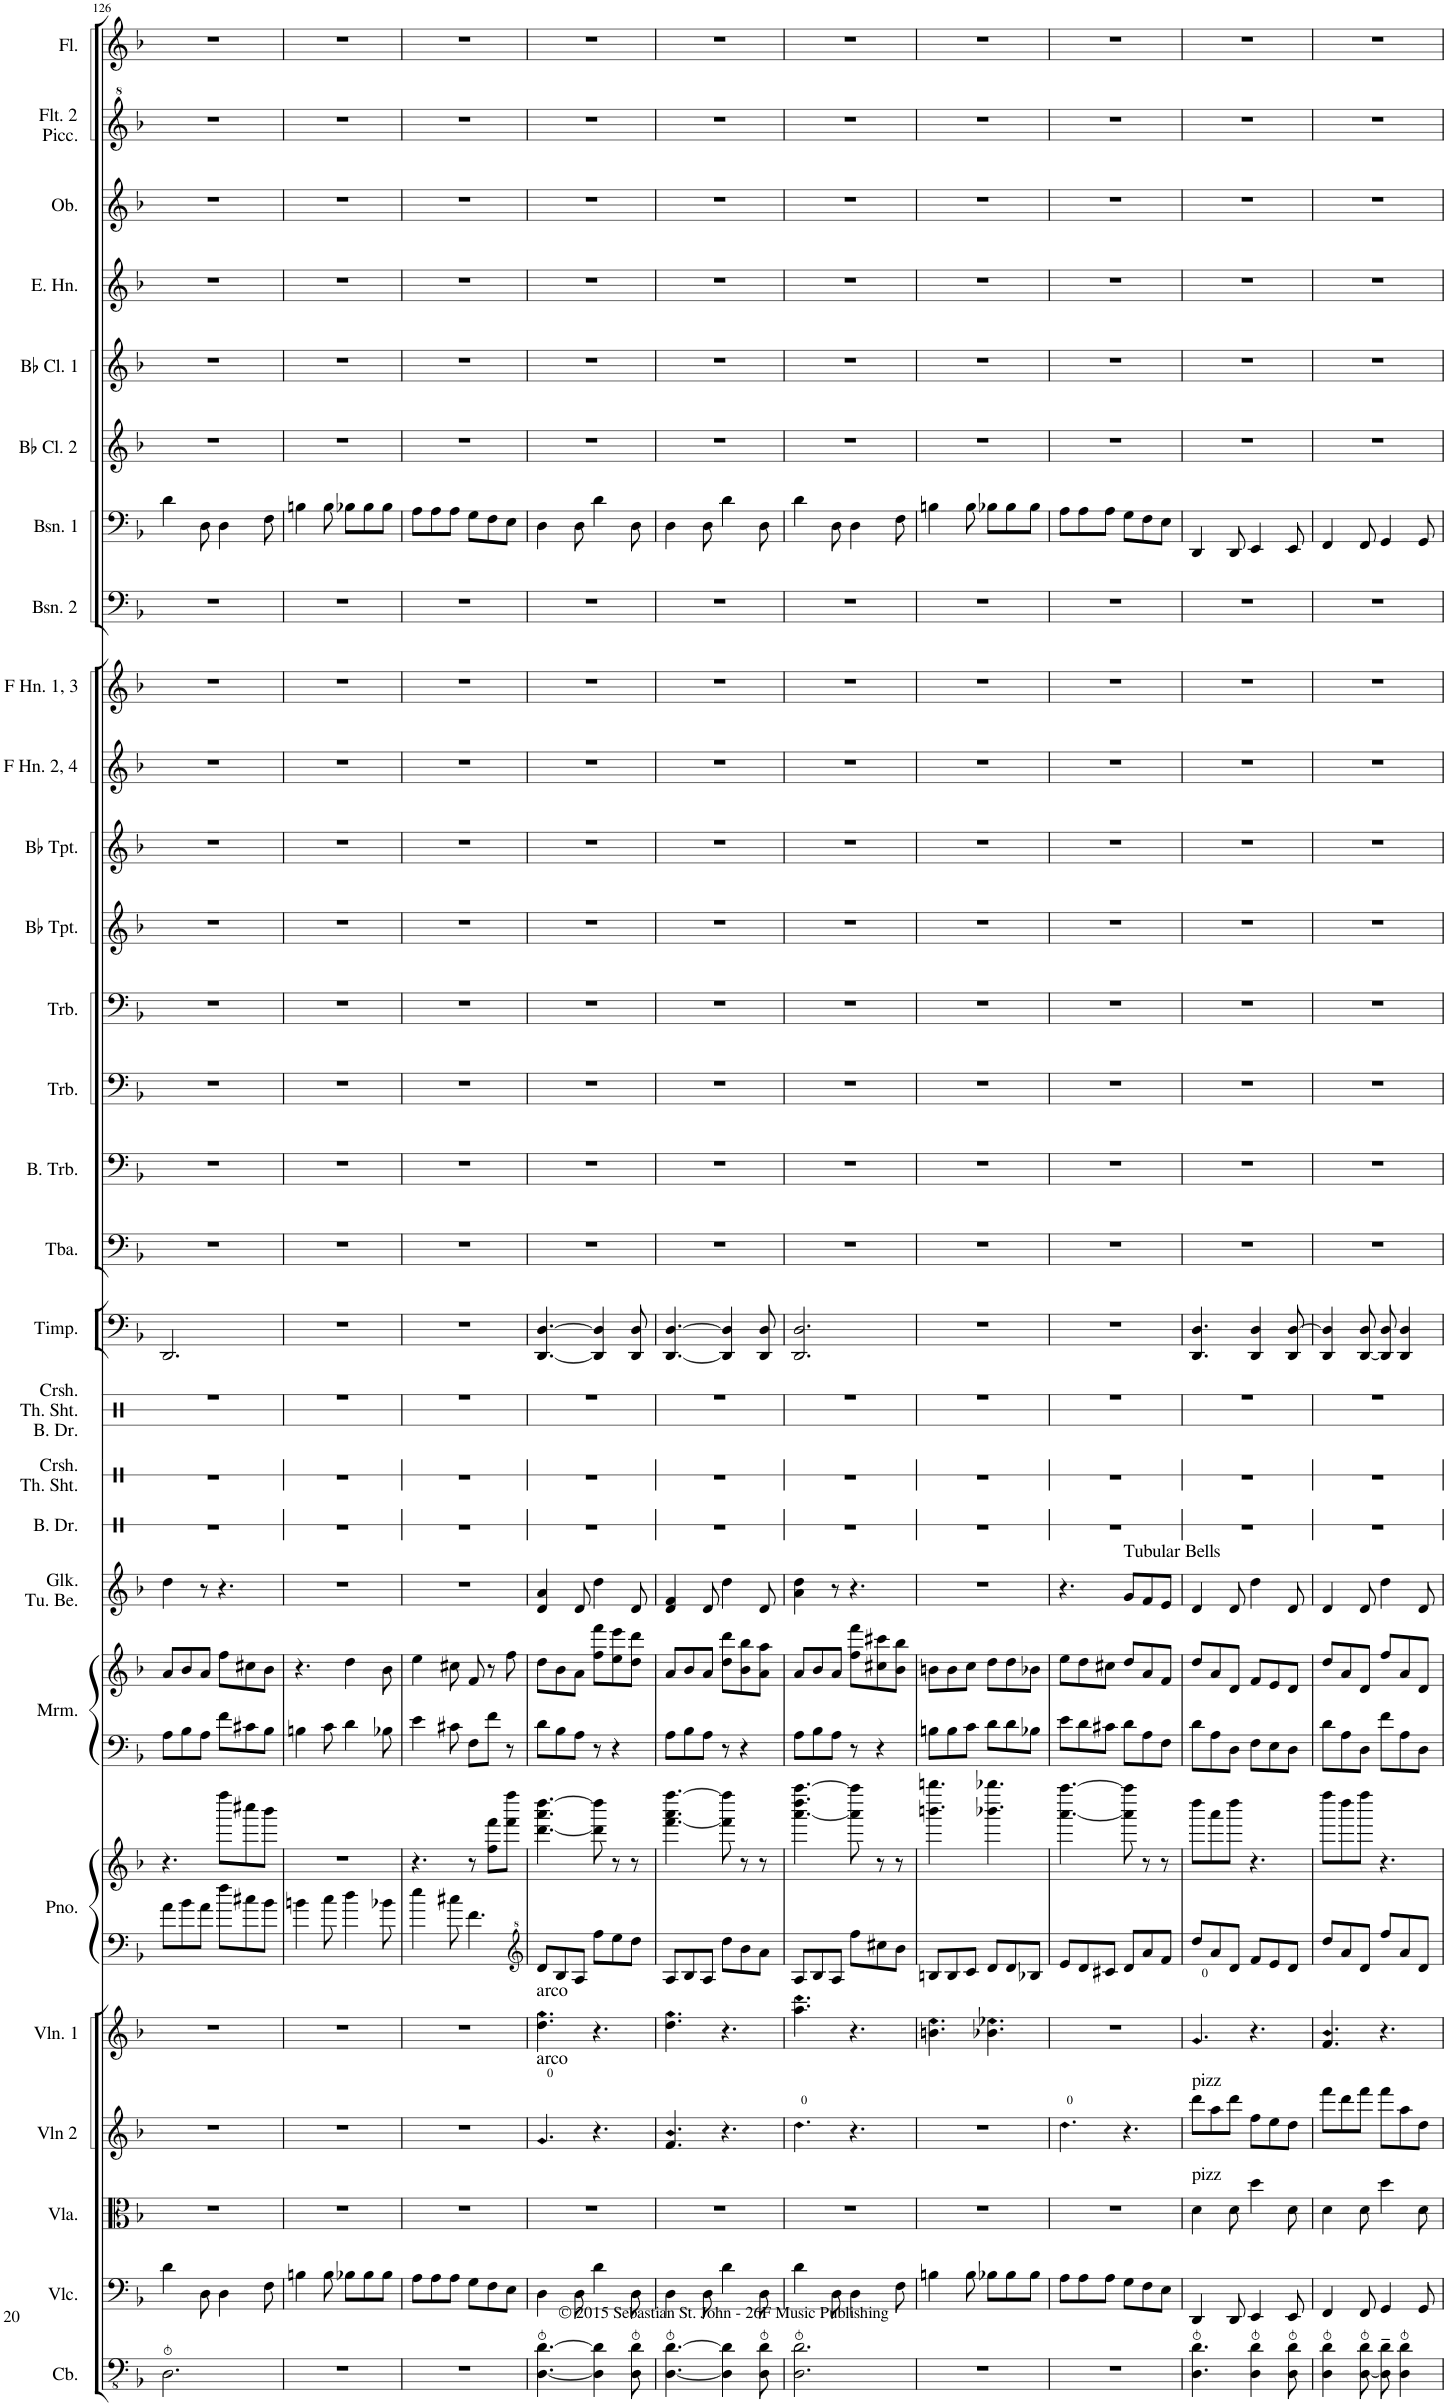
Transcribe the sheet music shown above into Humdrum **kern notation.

**kern	**kern	**kern	**kern	**kern	**kern	**kern	**kern	**kern	**kern	**kern	**kern	**kern	**kern	**kern	**kern	**kern	**kern	**kern	**kern	**kern	**kern	**kern	**kern	**kern	**kern	**kern	**kern	**kern	**kern
*part28	*part27	*part26	*part25	*part24	*part23	*part23	*part22	*part22	*part21	*part20	*part19	*part18	*part17	*part16	*part15	*part14	*part13	*part12	*part11	*part10	*part9	*part8	*part7	*part6	*part5	*part4	*part3	*part2	*part1
*staff30	*staff29	*staff28	*staff27	*staff26	*staff25	*staff24	*staff23	*staff22	*staff21	*staff20	*staff19	*staff18	*staff17	*staff16	*staff15	*staff14	*staff13	*staff12	*staff11	*staff10	*staff9	*staff8	*staff7	*staff6	*staff5	*staff4	*staff3	*staff2	*staff1
*I"Contrabass	*I"Violoncello	*I"Viola	*I"Violin 2	*I"Violin 1	*I"Piano	*	*I"Marimba	*	*I"Glockenspiel Tubular Bells	*I"Bass Drum	*I"Crash Thundersheet	*I"Crash Thundersheet Bass Drum	*I"Timpani	*I"Tuba	*I"Bass Trombone	*I"Trombone	*I"Trombone	*I"Bb Trumpet	*I"Trumpets in Bb	*I"Horn in F 2, 4	*I"Horn in F 1, 3	*I"Bassoon 2	*I"Bassoon 1	*I"Clarinets in Bb 2	*I"Bb Clarinet 1	*I"English Horn	*I"Oboes	*I"Flute 2 Piccolo	*I"Flutes
*I'Cb.	*I'Vlc.	*I'Vla.	*I'Vln 2	*I'Vln. 1	*I'Pno.	*	*I'Mrm.	*	*I'Glk. Tu. Be.	*I'B. Dr.	*I'Crsh. Th. Sht.	*I'Crsh. Th. Sht. B. Dr.	*I'Timp.	*I'Tba.	*I'B. Trb.	*I'Trb.	*I'Trb.	*I'Bb Tpt.	*	*	*	*I'Bsn. 2	*I'Bsn. 1	*	*I'Bb Cl. 1	*I'E. Hn.	*I'Ob.	*I'Flt. 2 Picc.	*I'Fl.
!!LO:PB:g=z
*clefFv4	*clefF4	*clefC3	*clefG2	*clefG2	*clefF4	*clefG2	*clefF4	*clefG2	*clefG2	*clefX	*clefX	*clefX	*clefF4	*clefF4	*clefF4	*clefF4	*clefF4	*clefG2	*clefG2	*clefG2	*clefG2	*clefF4	*clefF4	*clefG2	*clefG2	*clefG2	*clefG2	*clefG^2	*clefG2
*ITrd7c12	*	*	*	*	*	*	*	*	*	*	*	*	*	*	*	*	*	*ITrd1c2	*ITrd1c2	*ITrd4c7	*ITrd4c7	*	*	*ITrd1c2	*ITrd1c2	*ITrd4c7	*	*ITrd-7c-12	*
*k[b-]	*k[b-]	*k[b-]	*k[b-]	*k[b-]	*k[b-]	*k[b-]	*k[b-]	*k[b-]	*k[b-]	*k[]	*k[]	*k[]	*k[b-]	*k[b-]	*k[b-]	*k[b-]	*k[b-]	*k[b-]	*k[b-]	*k[b-]	*k[b-]	*k[b-]	*k[b-]	*k[b-]	*k[b-]	*k[b-]	*k[b-]	*k[b-]	*k[b-]
*M6/8	*M6/8	*M6/8	*M6/8	*M6/8	*M6/8	*M6/8	*M6/8	*M6/8	*M6/8	*M6/8	*M6/8	*M6/8	*M6/8	*M6/8	*M6/8	*M6/8	*M6/8	*M6/8	*M6/8	*M6/8	*M6/8	*M6/8	*M6/8	*M6/8	*M6/8	*M6/8	*M6/8	*M6/8	*M6/8
=126	=126	=126	=126	=126	=126	=126	=126	=126	=126	=126	=126	=126	=126	=126	=126	=126	=126	=126	=126	=126	=126	=126	=126	=126	=126	=126	=126	=126	=126
2.DD\	4d\	2.r	2.r	2.r	8a\L	4.r	8A\L	8a/L	4dd\	2.r	2.r	2.r	2.DD/	2.r	2.r	2.r	2.r	2.r	2.r	2.r	2.r	2.r	4d\	2.r	2.r	2.r	2.r	2.r	2.r
.	.	.	.	.	8b-\	.	8B-\	8b-/	.	.	.	.	.	.	.	.	.	.	.	.	.	.	.	.	.	.	.	.	.
.	8D\	.	.	.	8a\J	.	8A\J	8a/J	8r	.	.	.	.	.	.	.	.	.	.	.	.	.	8D\	.	.	.	.	.	.
.	4D\	.	.	.	8ff\L	8ffff\L	8f\L	8ff\L	4.r	.	.	.	.	.	.	.	.	.	.	.	.	.	4D\	.	.	.	.	.	.
.	.	.	.	.	8cc#X\	8cccc#X\	8c#X\	8cc#X\	.	.	.	.	.	.	.	.	.	.	.	.	.	.	.	.	.	.	.	.	.
.	8F\	.	.	.	8b-\J	8bbb-\J	8B-\J	8b-\J	.	.	.	.	.	.	.	.	.	.	.	.	.	.	8F\	.	.	.	.	.	.
=127	=127	=127	=127	=127	=127	=127	=127	=127	=127	=127	=127	=127	=127	=127	=127	=127	=127	=127	=127	=127	=127	=127	=127	=127	=127	=127	=127	=127	=127
2.r	4Bn\	2.r	2.r	2.r	4bn\	2.r	4Bn\	4.r	2.r	2.r	2.r	2.r	2.r	2.r	2.r	2.r	2.r	2.r	2.r	2.r	2.r	2.r	4Bn\	2.r	2.r	2.r	2.r	2.r	2.r
.	8B\	.	.	.	8cc\	.	8c\	.	.	.	.	.	.	.	.	.	.	.	.	.	.	.	8B\	.	.	.	.	.	.
.	8B-X\L	.	.	.	4dd\	.	4d\	4dd\	.	.	.	.	.	.	.	.	.	.	.	.	.	.	8B-X\L	.	.	.	.	.	.
.	8B-\	.	.	.	.	.	.	.	.	.	.	.	.	.	.	.	.	.	.	.	.	.	8B-\	.	.	.	.	.	.
.	8B-\J	.	.	.	8b-X\	.	8B-X\	8b-\	.	.	.	.	.	.	.	.	.	.	.	.	.	.	8B-\J	.	.	.	.	.	.
=128	=128	=128	=128	=128	=128	=128	=128	=128	=128	=128	=128	=128	=128	=128	=128	=128	=128	=128	=128	=128	=128	=128	=128	=128	=128	=128	=128	=128	=128
2.r	8A\L	2.r	2.r	2.r	4ee\	4.r	4e\	4ee\	2.r	2.r	2.r	2.r	2.r	2.r	2.r	2.r	2.r	2.r	2.r	2.r	2.r	2.r	8A\L	2.r	2.r	2.r	2.r	2.r	2.r
.	8A\	.	.	.	.	.	.	.	.	.	.	.	.	.	.	.	.	.	.	.	.	.	8A\	.	.	.	.	.	.
.	8A\J	.	.	.	8cc#X\	.	8c#X\	8cc#X\	.	.	.	.	.	.	.	.	.	.	.	.	.	.	8A\J	.	.	.	.	.	.
.	8G\L	.	.	.	4.f\	8r	8F\L	8f/	.	.	.	.	.	.	.	.	.	.	.	.	.	.	8G\L	.	.	.	.	.	.
.	8F\	.	.	.	.	8ff\ 8fff\L	8f\J	8r	.	.	.	.	.	.	.	.	.	.	.	.	.	.	8F\	.	.	.	.	.	.
.	8E\J	.	.	.	.	8fff\ 8ffff\J	8r	8ff\	.	.	.	.	.	.	.	.	.	.	.	.	.	.	8E\J	.	.	.	.	.	.
=129	=129	=129	=129	=129	=129	=129	=129	=129	=129	=129	=129	=129	=129	=129	=129	=129	=129	=129	=129	=129	=129	=129	=129	=129	=129	=129	=129	=129	=129
*	*	*	*	*	*clefG^2	*	*	*	*	*	*	*	*	*	*	*	*	*	*	*	*	*	*	*	*	*	*	*	*
!	!	!	!	!LO:TX:a:t=arco	!	!	!	!	!	!	!	!	!	!	!	!	!	!	!	!	!	!	!	!	!	!	!	!	!
!	!	!	!LO:TX:a:t=arco	!	!	!	!	!	!	!	!	!	!	!	!	!	!	!	!	!	!	!	!	!	!	!	!	!	!
[4.DD\ [4.D\	4D\	2.r	4.g/	4.dd\ 4.gg\	8dd/L	[4.ddd\ 4.aaa\ [4.dddd\	8d\L	8dd\L	4d/ 4a/	2.r	2.r	2.r	[4.DD/ [4.D/	2.r	2.r	2.r	2.r	2.r	2.r	2.r	2.r	2.r	4D\	2.r	2.r	2.r	2.r	2.r	2.r
.	.	.	.	.	8b-/	.	8B-\	8b-\	.	.	.	.	.	.	.	.	.	.	.	.	.	.	.	.	.	.	.	.	.
.	8D\	.	.	.	8a/J	.	8A\J	8a\J	8d/	.	.	.	.	.	.	.	.	.	.	.	.	.	8D\	.	.	.	.	.	.
4DD\] 4D\]	4d\	.	4.r	4.r	8fff\L	8ddd\] 8dddd\]	8r	8ff\ 8fff\L	4dd\	.	.	.	4DD/] 4D/]	.	.	.	.	.	.	.	.	.	4d\	.	.	.	.	.	.
.	.	.	.	.	8eee\	8r	4r	8ee\ 8eee\	.	.	.	.	.	.	.	.	.	.	.	.	.	.	.	.	.	.	.	.	.
8DD\ 8D\	8D\	.	.	.	8ddd\J	8r	.	8dd\ 8ddd\J	8d/	.	.	.	8DD/ 8D/	.	.	.	.	.	.	.	.	.	8D\	.	.	.	.	.	.
=130	=130	=130	=130	=130	=130	=130	=130	=130	=130	=130	=130	=130	=130	=130	=130	=130	=130	=130	=130	=130	=130	=130	=130	=130	=130	=130	=130	=130	=130
[4.DD\ [4.D\	4D\	2.r	4.f/ 4.b-/	4.dd\ 4.gg\	8a/L	[4.fff\ 4.aaa\ [4.ffff\	8A\L	8a/L	4d/ 4f/	2.r	2.r	2.r	[4.DD/ [4.D/	2.r	2.r	2.r	2.r	2.r	2.r	2.r	2.r	2.r	4D\	2.r	2.r	2.r	2.r	2.r	2.r
.	.	.	.	.	8b-/	.	8B-\	8b-/	.	.	.	.	.	.	.	.	.	.	.	.	.	.	.	.	.	.	.	.	.
.	8D\	.	.	.	8a/J	.	8A\J	8a/J	8d/	.	.	.	.	.	.	.	.	.	.	.	.	.	8D\	.	.	.	.	.	.
4DD\] 4D\]	4d\	.	4.r	4.r	8ddd\L	8fff\] 8ffff\]	8r	8dd\ 8ddd\L	4dd\	.	.	.	4DD/] 4D/]	.	.	.	.	.	.	.	.	.	4d\	.	.	.	.	.	.
.	.	.	.	.	8bb-\	8r	4r	8b-\ 8bb-\	.	.	.	.	.	.	.	.	.	.	.	.	.	.	.	.	.	.	.	.	.
8DD\ 8D\	8D\	.	.	.	8aa\J	8r	.	8a\ 8aa\J	8d/	.	.	.	8DD/ 8D/	.	.	.	.	.	.	.	.	.	8D\	.	.	.	.	.	.
=131	=131	=131	=131	=131	=131	=131	=131	=131	=131	=131	=131	=131	=131	=131	=131	=131	=131	=131	=131	=131	=131	=131	=131	=131	=131	=131	=131	=131	=131
2.DD\ 2.D\	4d\	2.r	4.dd\	4.aa\ 4.ddd\	8a/L	[4.aaa\ 4.dddd\ [4.aaaa\	8A\L	8a/L	4a\ 4dd\	2.r	2.r	2.r	2.DD/ 2.D/	2.r	2.r	2.r	2.r	2.r	2.r	2.r	2.r	2.r	4d\	2.r	2.r	2.r	2.r	2.r	2.r
.	.	.	.	.	8b-/	.	8B-\	8b-/	.	.	.	.	.	.	.	.	.	.	.	.	.	.	.	.	.	.	.	.	.
.	8D\	.	.	.	8a/J	.	8A\J	8a/J	8r	.	.	.	.	.	.	.	.	.	.	.	.	.	8D\	.	.	.	.	.	.
.	4D\	.	4.r	4.r	8fff\L	8aaa\] 8aaaa\]	8r	8ff\ 8fff\L	4.r	.	.	.	.	.	.	.	.	.	.	.	.	.	4D\	.	.	.	.	.	.
.	.	.	.	.	8ccc#X\	8r	4r	8cc#X\ 8ccc#X\	.	.	.	.	.	.	.	.	.	.	.	.	.	.	.	.	.	.	.	.	.
.	8F\	.	.	.	8bb-\J	8r	.	8b-\ 8bb-\J	.	.	.	.	.	.	.	.	.	.	.	.	.	.	8F\	.	.	.	.	.	.
=132	=132	=132	=132	=132	=132	=132	=132	=132	=132	=132	=132	=132	=132	=132	=132	=132	=132	=132	=132	=132	=132	=132	=132	=132	=132	=132	=132	=132	=132
2.r	4Bn\	2.r	2.r	4.bn\ 4.ee\	8bn/L	4.bbbn\ 4.bbbbn\	8Bn\L	8bn\L	2.r	2.r	2.r	2.r	2.r	2.r	2.r	2.r	2.r	2.r	2.r	2.r	2.r	2.r	4Bn\	2.r	2.r	2.r	2.r	2.r	2.r
.	.	.	.	.	8b/	.	8B\	8b\	.	.	.	.	.	.	.	.	.	.	.	.	.	.	.	.	.	.	.	.	.
.	8B\	.	.	.	8cc/J	.	8c\J	8cc\J	.	.	.	.	.	.	.	.	.	.	.	.	.	.	8B\	.	.	.	.	.	.
.	8B-X\L	.	.	4.b-X\ 4.ee-X\	8dd/L	4.bbb-X\ 4.bbbb-X\	8d\L	8dd\L	.	.	.	.	.	.	.	.	.	.	.	.	.	.	8B-X\L	.	.	.	.	.	.
.	8B-\	.	.	.	8dd/	.	8d\	8dd\	.	.	.	.	.	.	.	.	.	.	.	.	.	.	8B-\	.	.	.	.	.	.
.	8B-\J	.	.	.	8b-X/J	.	8B-X\J	8b-X\J	.	.	.	.	.	.	.	.	.	.	.	.	.	.	8B-\J	.	.	.	.	.	.
=133	=133	=133	=133	=133	=133	=133	=133	=133	=133	=133	=133	=133	=133	=133	=133	=133	=133	=133	=133	=133	=133	=133	=133	=133	=133	=133	=133	=133	=133
2.r	8A\L	2.r	4.dd\	2.r	8ee/L	[4.aaa\ [4.aaaa\	8e\L	8ee\L	4.r	2.r	2.r	2.r	2.r	2.r	2.r	2.r	2.r	2.r	2.r	2.r	2.r	2.r	8A\L	2.r	2.r	2.r	2.r	2.r	2.r
.	8A\	.	.	.	8dd/	.	8d\	8dd\	.	.	.	.	.	.	.	.	.	.	.	.	.	.	8A\	.	.	.	.	.	.
.	8A\J	.	.	.	8cc#X/J	.	8c#X\J	8cc#X\J	.	.	.	.	.	.	.	.	.	.	.	.	.	.	8A\J	.	.	.	.	.	.
!	!	!	!	!	!	!	!	!	!LO:TX:a:t=Tubular Bells	!	!	!	!	!	!	!	!	!	!	!	!	!	!	!	!	!	!	!	!
.	8G\L	.	4.r	.	8dd/L	8aaa\] 8aaaa\]	8d\L	8dd/L	8g/L	.	.	.	.	.	.	.	.	.	.	.	.	.	8G\L	.	.	.	.	.	.
.	8F\	.	.	.	8aa/	8r	8A\	8a/	8f/	.	.	.	.	.	.	.	.	.	.	.	.	.	8F\	.	.	.	.	.	.
.	8E\J	.	.	.	8ff/J	8r	8F\J	8f/J	8e/J	.	.	.	.	.	.	.	.	.	.	.	.	.	8E\J	.	.	.	.	.	.
=134	=134	=134	=134	=134	=134	=134	=134	=134	=134	=134	=134	=134	=134	=134	=134	=134	=134	=134	=134	=134	=134	=134	=134	=134	=134	=134	=134	=134	=134
!	!	!	!LO:TX:a:t=pizz	!	!	!	!	!	!	!	!	!	!	!	!	!	!	!	!	!	!	!	!	!	!	!	!	!	!
!	!	!LO:TX:a:t=pizz	!	!	!	!	!	!	!	!	!	!	!	!	!	!	!	!	!	!	!	!	!	!	!	!	!	!	!
4.DD\ 4.D\	4DD/	4d\	8ddd\L	4.g/	8ddd/L	8dddd\L	8d\L	8dd/L	4d/	2.r	2.r	2.r	4.DD/ 4.D/	2.r	2.r	2.r	2.r	2.r	2.r	2.r	2.r	2.r	4DD/	2.r	2.r	2.r	2.r	2.r	2.r
.	.	.	8aa\	.	8aa/	8aaa\	8A\	8a/	.	.	.	.	.	.	.	.	.	.	.	.	.	.	.	.	.	.	.	.	.
.	8DD/	8d\	8ddd\J	.	8dd/J	8dddd\J	8D\J	8d/J	8d/	.	.	.	.	.	.	.	.	.	.	.	.	.	8DD/	.	.	.	.	.	.
4DD\ 4D\	4EE/	4dd\	8ff\L	4.r	8ff/L	4.r	8F\L	8f/L	4dd\	.	.	.	4DD/ 4D/	.	.	.	.	.	.	.	.	.	4EE/	.	.	.	.	.	.
.	.	.	8ee\	.	8ee/	.	8E\	8e/	.	.	.	.	.	.	.	.	.	.	.	.	.	.	.	.	.	.	.	.	.
8DD\ 8D\	8EE/	8d\	8dd\J	.	8dd/J	.	8D\J	8d/J	8d/	.	.	.	8DD/ [8D/	.	.	.	.	.	.	.	.	.	8EE/	.	.	.	.	.	.
=135	=135	=135	=135	=135	=135	=135	=135	=135	=135	=135	=135	=135	=135	=135	=135	=135	=135	=135	=135	=135	=135	=135	=135	=135	=135	=135	=135	=135	=135
4DD\ 4D\	4FF/	4d\	8fff\L	4.f/ 4.b-/	8ddd/L	8ffff\L	8d\L	8dd/L	4d/	2.r	2.r	2.r	4DD/ 4D/]	2.r	2.r	2.r	2.r	2.r	2.r	2.r	2.r	2.r	4FF/	2.r	2.r	2.r	2.r	2.r	2.r
.	.	.	8ddd\	.	8aa/	8dddd\	8A\	8a/	.	.	.	.	.	.	.	.	.	.	.	.	.	.	.	.	.	.	.	.	.
[8DD\ 8D\	8FF/	8d\	8fff\J	.	8dd/J	8ffff\J	8D\J	8d/J	8d/	.	.	.	[8DD/ 8D/	.	.	.	.	.	.	.	.	.	8FF/	.	.	.	.	.	.
8DD\]~ 8D\~	4GG/	4dd\	8fff\L	4.r	8fff/L	4.r	8f\L	8ff/L	4dd\	.	.	.	8DD/] 8D/	.	.	.	.	.	.	.	.	.	4GG/	.	.	.	.	.	.
4DD\ 4D\	.	.	8aa\	.	8aa/	.	8A\	8a/	.	.	.	.	4DD/ 4D/	.	.	.	.	.	.	.	.	.	.	.	.	.	.	.	.
.	8GG/	8d\	8dd\J	.	8dd/J	.	8D\J	8d/J	8d/	.	.	.	.	.	.	.	.	.	.	.	.	.	8GG/	.	.	.	.	.	.
=	=	=	=	=	=	=	=	=	=	=	=	=	=	=	=	=	=	=	=	=	=	=	=	=	=	=	=	=	=
*-	*-	*-	*-	*-	*-	*-	*-	*-	*-	*-	*-	*-	*-	*-	*-	*-	*-	*-	*-	*-	*-	*-	*-	*-	*-	*-	*-	*-	*-
